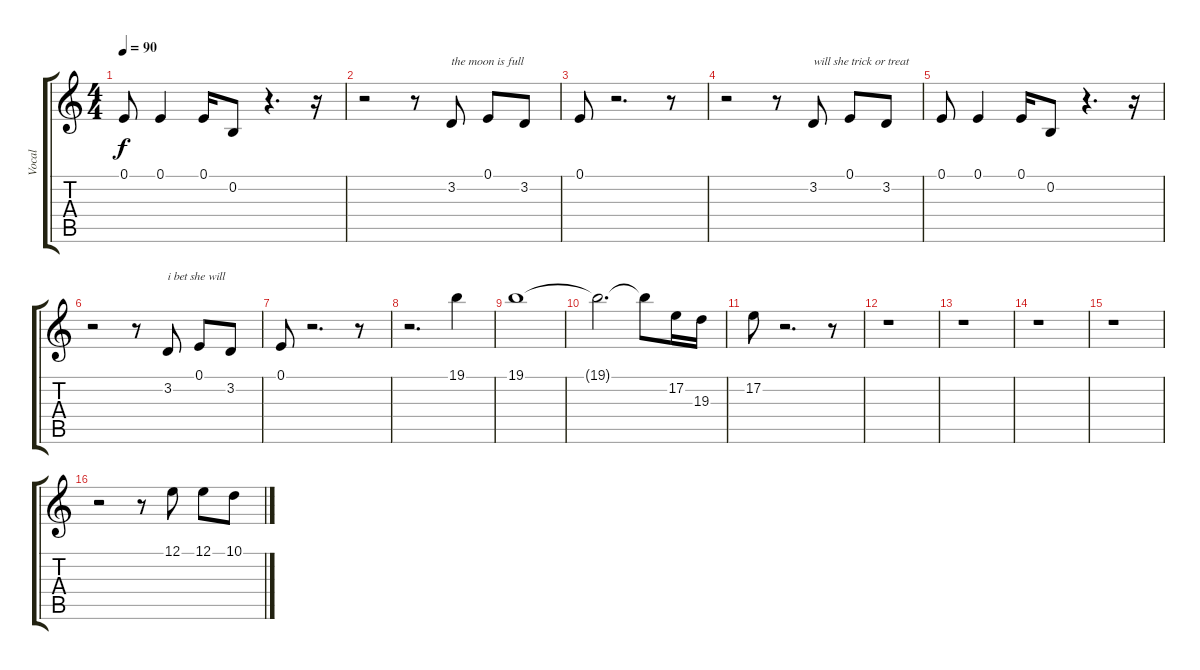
\track ("Vocal" "Vocal") {instrument synthvoice}
\staff {score tabs}
\tuning (E4 B3 G3 D3 A2 E2) {hide}
\ts (4 4)
\tempo 90
\clef g2
\ks c
0.1.8{dy f} 0.1.4 0.1.16 0.2.8 r.4{d} r.16 |
r.2 r.8 3.2.8{txt "the moon is full"} 0.1.8 3.2.8 |
0.1.8 r.2{d} r.8 |
r.2 r.8 3.2.8{txt "will she trick or treat"} 0.1.8 3.2.8 |
0.1.8 0.1.4 0.1.16 0.2.8 r.4{d} r.16 |
r.2 r.8 3.2.8{txt "i bet she will"} 0.1.8 3.2.8 |
0.1.8 r.2{d} r.8 |
r.2{d} 19.1.4 |
19.1.1 |
19.1{t}.2{d} 19.1{t}.8 17.2.16 19.3.16 |
17.2.8 r.2{d} r.8 |
r.1 |
r.1 |
r.1 |
r.1 |
r.2 r.8 12.1.8 12.1.8 10.1.8
